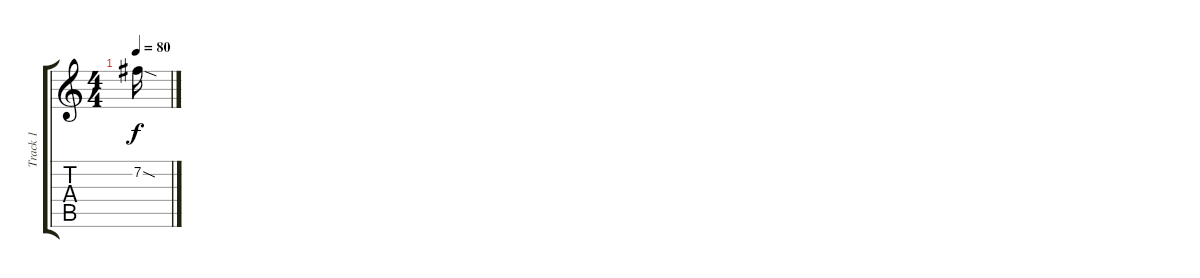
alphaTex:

\track ("Track 1" "Track 1") {instrument overdrivenguitar}
\staff {score tabs}
\tuning (E4 B3 G3 D3 A2 E2) {hide}
\ts (4 4)
\tempo 80
\clef g2
\ks c
7.2{sod}.16{dy f}
